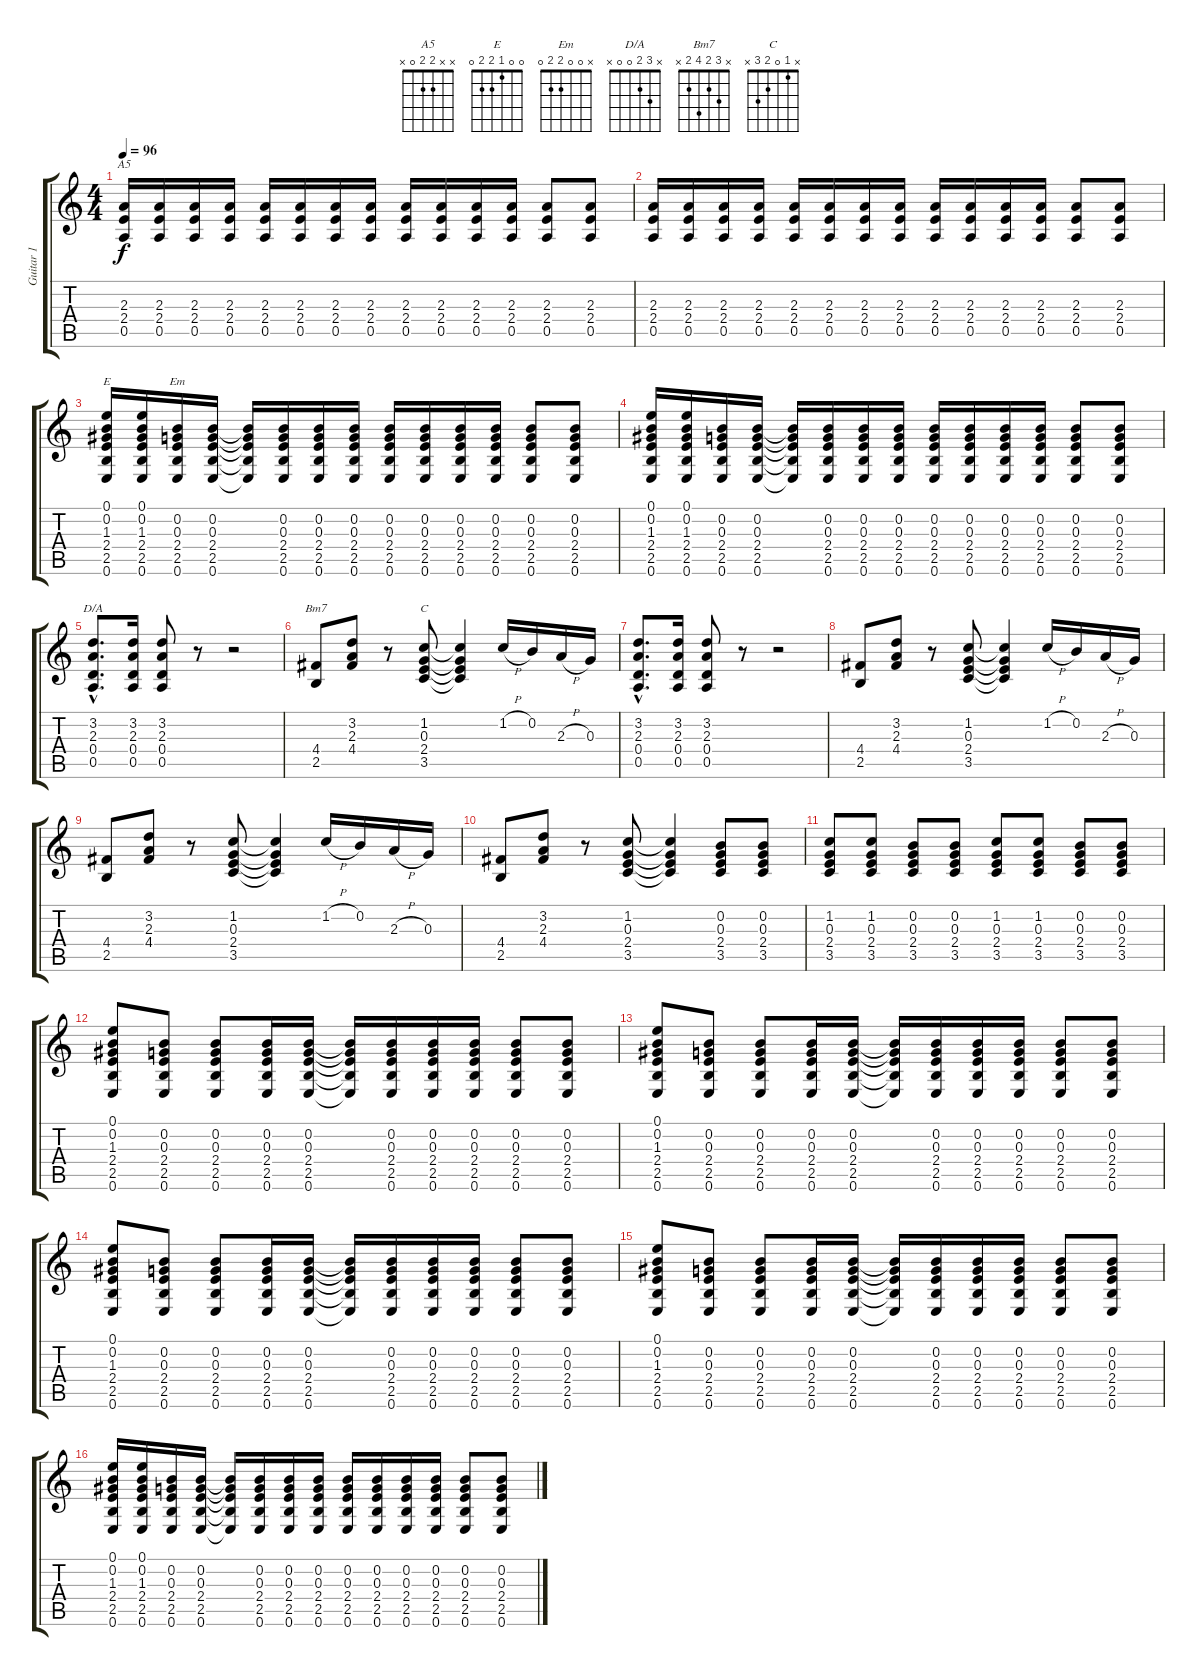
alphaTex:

\track ("Guitar 1" "Guitar 1") {instrument distortionguitar}
\staff {score tabs}
\tuning (E4 B3 G3 D3 A2 E2) {hide}
\chord ("A5" x x 2 2 0 x)
\chord ("E" 0 0 1 2 2 0)
\chord ("Em" x 0 0 2 2 0)
\chord ("D/A" x 3 2 0 0 x)
\chord ("Bm7" x 3 2 4 2 x)
\chord ("C" x 1 0 2 3 x)
\ts (4 4)
\tempo 96
\clef g2
\ks c
(2.3 2.4 0.5).16{ch "A5" dy f} (2.3 2.4 0.5).16 (2.3 2.4 0.5).16 (2.3 2.4 0.5).16 (2.3 2.4 0.5).16 (2.3 2.4 0.5).16 (2.3 2.4 0.5).16 (2.3 2.4 0.5).16 (2.3 2.4 0.5).16 (2.3 2.4 0.5).16 (2.3 2.4 0.5).16 (2.3 2.4 0.5).16 (2.3 2.4 0.5).8 (2.3 2.4 0.5).8 |
(2.3 2.4 0.5).16 (2.3 2.4 0.5).16 (2.3 2.4 0.5).16 (2.3 2.4 0.5).16 (2.3 2.4 0.5).16 (2.3 2.4 0.5).16 (2.3 2.4 0.5).16 (2.3 2.4 0.5).16 (2.3 2.4 0.5).16 (2.3 2.4 0.5).16 (2.3 2.4 0.5).16 (2.3 2.4 0.5).16 (2.3 2.4 0.5).8 (2.3 2.4 0.5).8 |
(0.1 0.2 1.3 2.4 2.5 0.6).16{ch "E"} (0.1 0.2 1.3 2.4 2.5 0.6).16 (0.2 0.3 2.4 2.5 0.6).16{ch "Em"} (0.2 0.3 2.4 2.5 0.6).16 (0.2{t} 0.3{t} 2.4{t} 2.5{t} 0.6{t}).16 (0.2 0.3 2.4 2.5 0.6).16 (0.2 0.3 2.4 2.5 0.6).16 (0.2 0.3 2.4 2.5 0.6).16 (0.2 0.3 2.4 2.5 0.6).16 (0.2 0.3 2.4 2.5 0.6).16 (0.2 0.3 2.4 2.5 0.6).16 (0.2 0.3 2.4 2.5 0.6).16 (0.2 0.3 2.4 2.5 0.6).8 (0.2 0.3 2.4 2.5 0.6).8 |
(0.1 0.2 1.3 2.4 2.5 0.6).16 (0.1 0.2 1.3 2.4 2.5 0.6).16 (0.2 0.3 2.4 2.5 0.6).16 (0.2 0.3 2.4 2.5 0.6).16 (0.2{t} 0.3{t} 2.4{t} 2.5{t} 0.6{t}).16 (0.2 0.3 2.4 2.5 0.6).16 (0.2 0.3 2.4 2.5 0.6).16 (0.2 0.3 2.4 2.5 0.6).16 (0.2 0.3 2.4 2.5 0.6).16 (0.2 0.3 2.4 2.5 0.6).16 (0.2 0.3 2.4 2.5 0.6).16 (0.2 0.3 2.4 2.5 0.6).16 (0.2 0.3 2.4 2.5 0.6).8 (0.2 0.3 2.4 2.5 0.6).8 |
(3.2{hac} 2.3{hac} 0.4{hac} 0.5{hac}).8{d ch "D/A"} (3.2 2.3 0.4 0.5).16 (3.2 2.3 0.4 0.5).8 r.8 r.2 |
(4.4 2.5).8{ch "Bm7"} (3.2 2.3 4.4).8 r.8 (1.2 0.3 2.4 3.5).8{ch "C"} (1.2{t} 0.3{t} 2.4{t} 3.5{t}).4 1.2{h}.16 0.2.16 2.3{h}.16 0.3.16 |
(3.2{hac} 2.3{hac} 0.4{hac} 0.5{hac}).8{d} (3.2 2.3 0.4 0.5).16 (3.2 2.3 0.4 0.5).8 r.8 r.2 |
(4.4 2.5).8 (3.2 2.3 4.4).8 r.8 (1.2 0.3 2.4 3.5).8 (1.2{t} 0.3{t} 2.4{t} 3.5{t}).4 1.2{h}.16 0.2.16 2.3{h}.16 0.3.16 |
(4.4 2.5).8 (3.2 2.3 4.4).8 r.8 (1.2 0.3 2.4 3.5).8 (1.2{t} 0.3{t} 2.4{t} 3.5{t}).4 1.2{h}.16 0.2.16 2.3{h}.16 0.3.16 |
(4.4 2.5).8 (3.2 2.3 4.4).8 r.8 (1.2 0.3 2.4 3.5).8 (1.2{t} 0.3{t} 2.4{t} 3.5{t}).4 (0.2 0.3 2.4 3.5).8 (0.2 0.3 2.4 3.5).8 |
(1.2 0.3 2.4 3.5).8 (1.2 0.3 2.4 3.5).8 (0.2 0.3 2.4 3.5).8 (0.2 0.3 2.4 3.5).8 (1.2 0.3 2.4 3.5).8 (1.2 0.3 2.4 3.5).8 (0.2 0.3 2.4 3.5).8 (0.2 0.3 2.4 3.5).8 |
(0.1 0.2 1.3 2.4 2.5 0.6).8 (0.2 0.3 2.4 2.5 0.6).8 (0.2 0.3 2.4 2.5 0.6).8 (0.2 0.3 2.4 2.5 0.6).16 (0.2 0.3 2.4 2.5 0.6).16 (0.2{t} 0.3{t} 2.4{t} 2.5{t} 0.6{t}).16 (0.2 0.3 2.4 2.5 0.6).16 (0.2 0.3 2.4 2.5 0.6).16 (0.2 0.3 2.4 2.5 0.6).16 (0.2 0.3 2.4 2.5 0.6).8 (0.2 0.3 2.4 2.5 0.6).8 |
(0.1 0.2 1.3 2.4 2.5 0.6).8 (0.2 0.3 2.4 2.5 0.6).8 (0.2 0.3 2.4 2.5 0.6).8 (0.2 0.3 2.4 2.5 0.6).16 (0.2 0.3 2.4 2.5 0.6).16 (0.2{t} 0.3{t} 2.4{t} 2.5{t} 0.6{t}).16 (0.2 0.3 2.4 2.5 0.6).16 (0.2 0.3 2.4 2.5 0.6).16 (0.2 0.3 2.4 2.5 0.6).16 (0.2 0.3 2.4 2.5 0.6).8 (0.2 0.3 2.4 2.5 0.6).8 |
(0.1 0.2 1.3 2.4 2.5 0.6).8 (0.2 0.3 2.4 2.5 0.6).8 (0.2 0.3 2.4 2.5 0.6).8 (0.2 0.3 2.4 2.5 0.6).16 (0.2 0.3 2.4 2.5 0.6).16 (0.2{t} 0.3{t} 2.4{t} 2.5{t} 0.6{t}).16 (0.2 0.3 2.4 2.5 0.6).16 (0.2 0.3 2.4 2.5 0.6).16 (0.2 0.3 2.4 2.5 0.6).16 (0.2 0.3 2.4 2.5 0.6).8 (0.2 0.3 2.4 2.5 0.6).8 |
(0.1 0.2 1.3 2.4 2.5 0.6).8 (0.2 0.3 2.4 2.5 0.6).8 (0.2 0.3 2.4 2.5 0.6).8 (0.2 0.3 2.4 2.5 0.6).16 (0.2 0.3 2.4 2.5 0.6).16 (0.2{t} 0.3{t} 2.4{t} 2.5{t} 0.6{t}).16 (0.2 0.3 2.4 2.5 0.6).16 (0.2 0.3 2.4 2.5 0.6).16 (0.2 0.3 2.4 2.5 0.6).16 (0.2 0.3 2.4 2.5 0.6).8 (0.2 0.3 2.4 2.5 0.6).8 |
(0.1 0.2 1.3 2.4 2.5 0.6).16 (0.1 0.2 1.3 2.4 2.5 0.6).16 (0.2 0.3 2.4 2.5 0.6).16 (0.2 0.3 2.4 2.5 0.6).16 (0.2{t} 0.3{t} 2.4{t} 2.5{t} 0.6{t}).16 (0.2 0.3 2.4 2.5 0.6).16 (0.2 0.3 2.4 2.5 0.6).16 (0.2 0.3 2.4 2.5 0.6).16 (0.2 0.3 2.4 2.5 0.6).16 (0.2 0.3 2.4 2.5 0.6).16 (0.2 0.3 2.4 2.5 0.6).16 (0.2 0.3 2.4 2.5 0.6).16 (0.2 0.3 2.4 2.5 0.6).8 (0.2 0.3 2.4 2.5 0.6).8
